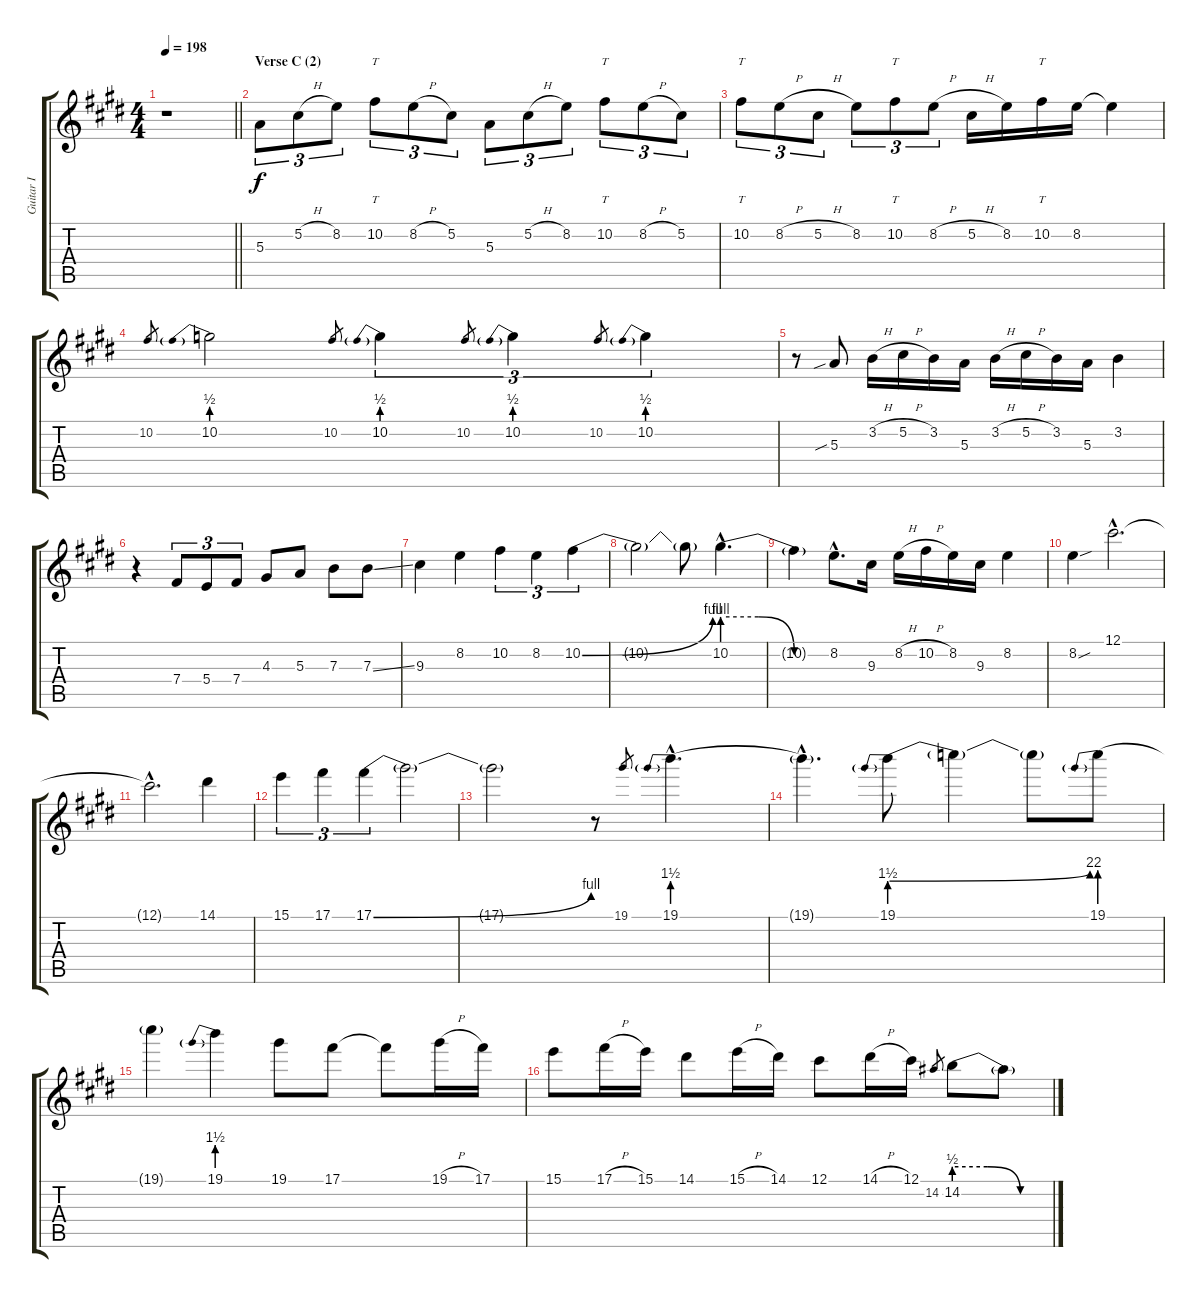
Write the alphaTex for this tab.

\track ("Guitar I" "Guitar I") {instrument distortionguitar}
\staff {score tabs}
\tuning (Db4 Ab3 E3 B2 Gb2 Db2) {hide}
\ts (4 4)
\tempo 198
\clef g2
\barLineRight lightlight
\ks c#minor
r.1{dy f} |
\section ("" "Verse C (2)")
5.3.8{tu (3 2) volume 16} 5.2{h}.8{tu (3 2)} 8.2.8{tu (3 2)} 10.2.8{tt tu (3 2)} 8.2{h}.8{tu (3 2)} 5.2.8{tu (3 2)} 5.3.8{tu (3 2)} 5.2{h}.8{tu (3 2)} 8.2.8{tu (3 2)} 10.2.8{tt tu (3 2)} 8.2{h}.8{tu (3 2)} 5.2.8{tu (3 2)} |
10.2.8{tt tu (3 2)} 8.2{h}.8{tu (3 2)} 5.2{h}.8{tu (3 2)} 8.2.8{tu (3 2)} 10.2.8{tt tu (3 2)} 8.2{h}.8{tu (3 2)} 5.2{h}.16 8.2.16 10.2.16{tt} 8.2.16 8.2{t}.4 |
10.2.8{gr} 10.2{be (prebend 0 2 60 2)}.2 10.2.8{gr} 10.2{be (prebend 0 2 60 2)}.4{tu (3 2)} 10.2.8{gr} 10.2{be (prebend 0 2 60 2)}.4{tu (3 2)} 10.2.8{gr} 10.2{be (prebend 0 2 60 2)}.4{tu (3 2)} |
r.8 5.3{sib}.8 3.2{h}.16 5.2{h}.16 3.2.16 5.3.16 3.2{h}.16 5.2{h}.16 3.2.16 5.3.16 3.2.4 |
r.4 7.4.8{tu (3 2)} 5.4.8{tu (3 2)} 7.4.8{tu (3 2)} 4.3.8 5.3.8 7.3.8 7.3{ss}.8 |
9.3.4 8.2.4 10.2.4{tu (3 2)} 8.2.4{tu (3 2)} 10.2{be (bend 0 0 60 4)}.4{tu (3 2)} |
10.2{t}.2 10.2{t}.8 10.2{be (custom 0 4 20 4 40 0 60 0) hac}.4{d} |
10.2{t}.4 8.2{hac}.8{d} 9.3.16 8.2{h}.16 10.2{h}.16 8.2.16 9.3.16 8.2.4 |
8.2{sou}.4 12.1{hac}.2{d} |
12.1{hac t}.2{d} 14.1.4 |
15.1.4{tu (3 2)} 17.1.4{tu (3 2)} 17.1{be (bend 0 0 60 4)}.4{tu (3 2)} 17.1{t}.2 |
17.1{t}.2 r.8 19.1.8{gr} 19.1{be (prebend 0 6 60 6) hac}.4{d} |
19.1{hac t}.4{d} 19.1{be (prebendbend 0 6 60 8)}.8 19.1{t}.4 19.1{t}.8 19.1{be (prebend 0 8 60 8)}.8 |
19.1{t}.4 19.1{be (prebend 0 6 60 6)}.4 19.1.8 17.1.8 17.1{t}.8 19.1{h}.16 17.1.16 |
15.1.8 17.1{h}.16 15.1.16 14.1.8 15.1{h}.16 14.1.16 12.1.8 14.1{h}.16 12.1.16 14.2.8{gr} 14.2{be (custom 0 2 20 2 40 0 60 0)}.8 14.2{t}.8
